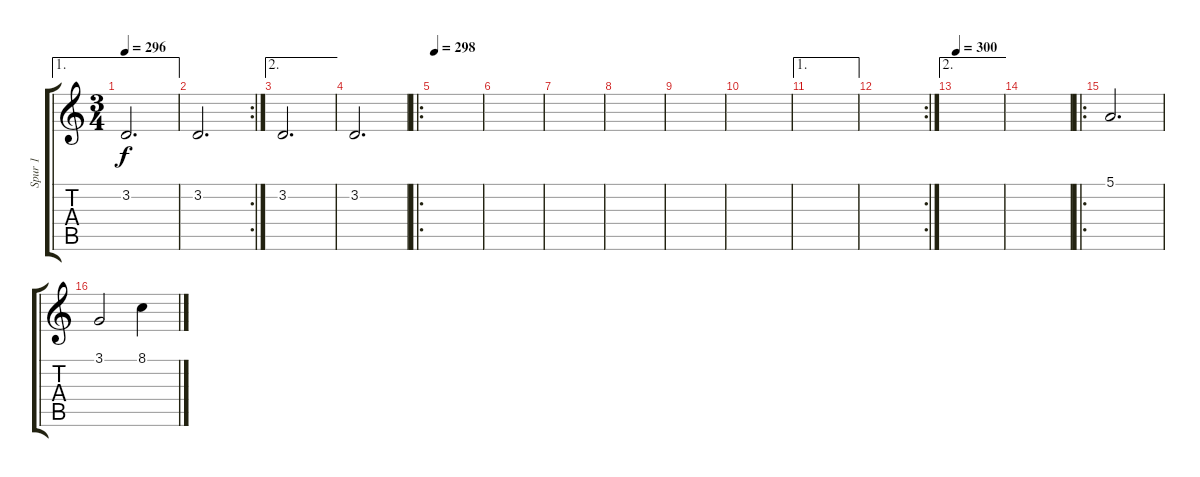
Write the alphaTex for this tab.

\track ("Spur 1" "Spur 1") {instrument bagpipe}
\staff {score tabs}
\tuning (E4 B3 G3 D3 A2 E2) {hide}
\ae 1
\ts (3 4)
\tempo 296
\clef g2
\ks c
3.2.2{d dy f} |
\rc 2
3.2.2{d} |
\ae 2
3.2.2{d} |
3.2.2{d} |
\ro
\tempo 298
|
|
|
|
|
|
\ae 1
|
\rc 2
|
\ae 2
\tempo 300
|
|
\ro
5.1.2{d} |
3.1.2 8.1.4
